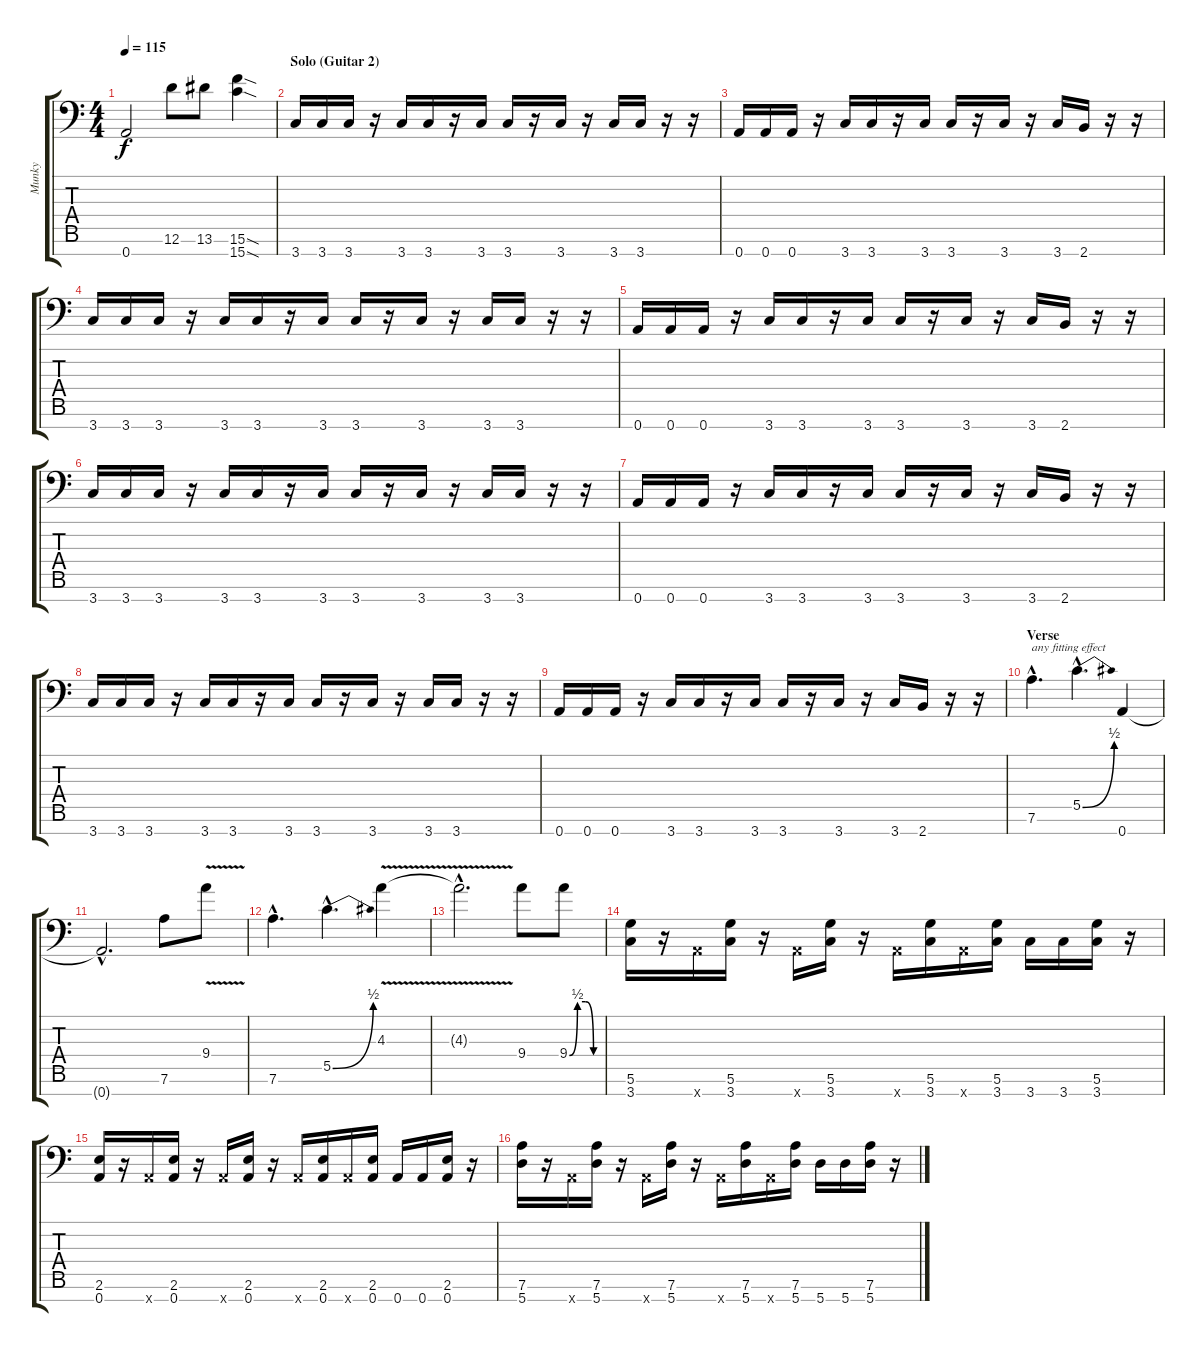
\track ("Munky" "Munky") {instrument distortionguitar}
\staff {score tabs}
\tuning (D4 A3 F3 C3 G2 D2 A1) {hide}
\ts (4 4)
\tempo 115
\clef f4
\ks c
0.7{t}.2{dy f} 12.6.8 13.6.8 (15.6{sod} 15.7{sod}).4 |
\section ("" "Solo (Guitar 2)")
3.7.16 3.7.16 3.7.16 r.16 3.7.16 3.7.16 r.16 3.7.16 3.7.16 r.16 3.7.16 r.16 3.7.16 3.7.16 r.16 r.16 |
0.7.16 0.7.16 0.7.16 r.16 3.7.16 3.7.16 r.16 3.7.16 3.7.16 r.16 3.7.16 r.16 3.7.16 2.7.16 r.16 r.16 |
3.7.16 3.7.16 3.7.16 r.16 3.7.16 3.7.16 r.16 3.7.16 3.7.16 r.16 3.7.16 r.16 3.7.16 3.7.16 r.16 r.16 |
0.7.16 0.7.16 0.7.16 r.16 3.7.16 3.7.16 r.16 3.7.16 3.7.16 r.16 3.7.16 r.16 3.7.16 2.7.16 r.16 r.16 |
3.7.16 3.7.16 3.7.16 r.16 3.7.16 3.7.16 r.16 3.7.16 3.7.16 r.16 3.7.16 r.16 3.7.16 3.7.16 r.16 r.16 |
0.7.16 0.7.16 0.7.16 r.16 3.7.16 3.7.16 r.16 3.7.16 3.7.16 r.16 3.7.16 r.16 3.7.16 2.7.16 r.16 r.16 |
3.7.16 3.7.16 3.7.16 r.16 3.7.16 3.7.16 r.16 3.7.16 3.7.16 r.16 3.7.16 r.16 3.7.16 3.7.16 r.16 r.16 |
0.7.16 0.7.16 0.7.16 r.16 3.7.16 3.7.16 r.16 3.7.16 3.7.16 r.16 3.7.16 r.16 3.7.16 2.7.16 r.16 r.16 |
\section ("" "Verse")
7.6{hac}.4{d txt "any fitting effect" instrument electricguitarmuted} 5.5{be (bend 0 0 60 2) hac}.4{d} 0.7.4 |
0.7{hac t}.2{d} 7.6.8 9.4{v}.8 |
7.6{hac}.4{d} 5.5{be (bend 0 0 60 2) hac}.4{d} 4.3{v}.4 |
4.3{hac t}.2{d} 9.4.8 9.4{be (custom 0 0 15 2 30 2 45 0 60 0)}.8 |
(5.6 3.7).16{instrument distortionguitar} r.16 0.7{x}.16 (5.6 3.7).16 r.16 0.7{x}.16 (5.6 3.7).16 r.16 0.7{x}.16 (5.6 3.7).16 0.7{x}.16 (5.6 3.7).16 3.7.16 3.7.16 (5.6 3.7).16 r.16 |
(2.6 0.7).16 r.16 0.7{x}.16 (2.6 0.7).16 r.16 0.7{x}.16 (2.6 0.7).16 r.16 0.7{x}.16 (2.6 0.7).16 0.7{x}.16 (2.6 0.7).16 0.7.16 0.7.16 (2.6 0.7).16 r.16 |
(7.6 5.7).16 r.16 0.7{x}.16 (7.6 5.7).16 r.16 0.7{x}.16 (7.6 5.7).16 r.16 0.7{x}.16 (7.6 5.7).16 0.7{x}.16 (7.6 5.7).16 5.7.16 5.7.16 (7.6 5.7).16 r.16
